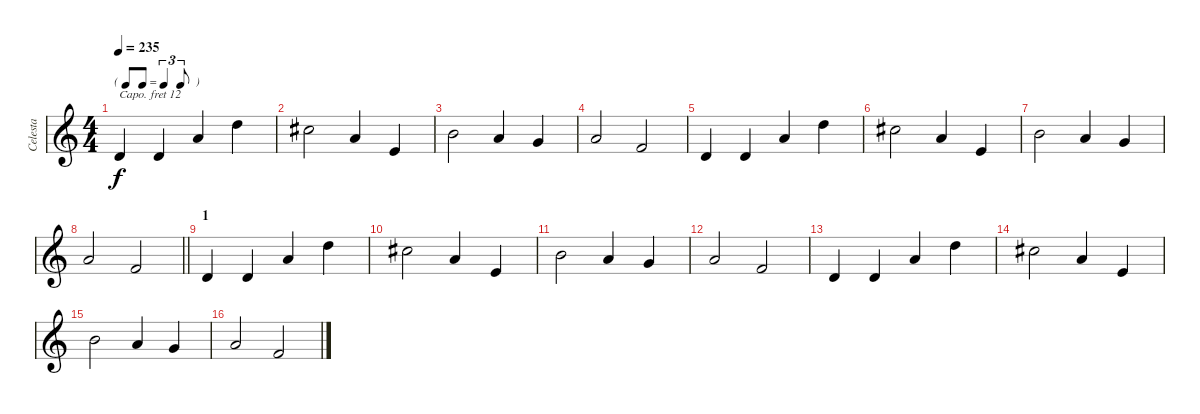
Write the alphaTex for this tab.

\track ("Celesta" "Celesta") {instrument celesta}
\staff {score}
\capo 12
\tuning (E4 B3 G3 D3 A2 E2) {hide}
\ts (4 4)
\tf triplet8th
\tempo 235
\clef g2
\ks c
0.4.4{dy f} 0.4.4 2.3.4 3.2.4 |
2.2.2 2.3.4 2.4.4 |
0.2.2 2.3.4 0.3.4 |
2.3.2 3.4.2 |
0.4.4 0.4.4 2.3.4 3.2.4 |
2.2.2 2.3.4 2.4.4 |
0.2.2 2.3.4 0.3.4 |
\barLineRight lightlight
2.3.2 3.4.2 |
\section ("" "1")
0.4.4 0.4.4 2.3.4 3.2.4 |
2.2.2 2.3.4 2.4.4 |
0.2.2 2.3.4 0.3.4 |
2.3.2 3.4.2 |
0.4.4 0.4.4 2.3.4 3.2.4 |
2.2.2 2.3.4 2.4.4 |
0.2.2 2.3.4 0.3.4 |
2.3.2 3.4.2
